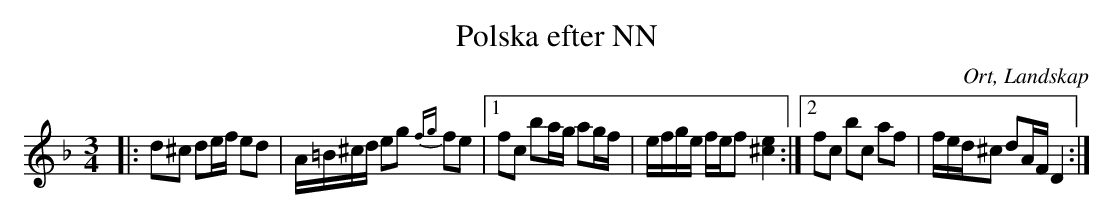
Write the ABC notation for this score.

X:1
T:Polska efter NN
O:Ort, Landskap
M:3/4
L:1/8
K:F
|:d^c de/f/ ed|A/=B/^c/d/ eg {fg}fe|1 fc ba/g/ ag/f/| e/f/g/e/ f/e/f [^c2e2]:|2 fc bc af|f/e/d/^c dA/F/ D2:|
